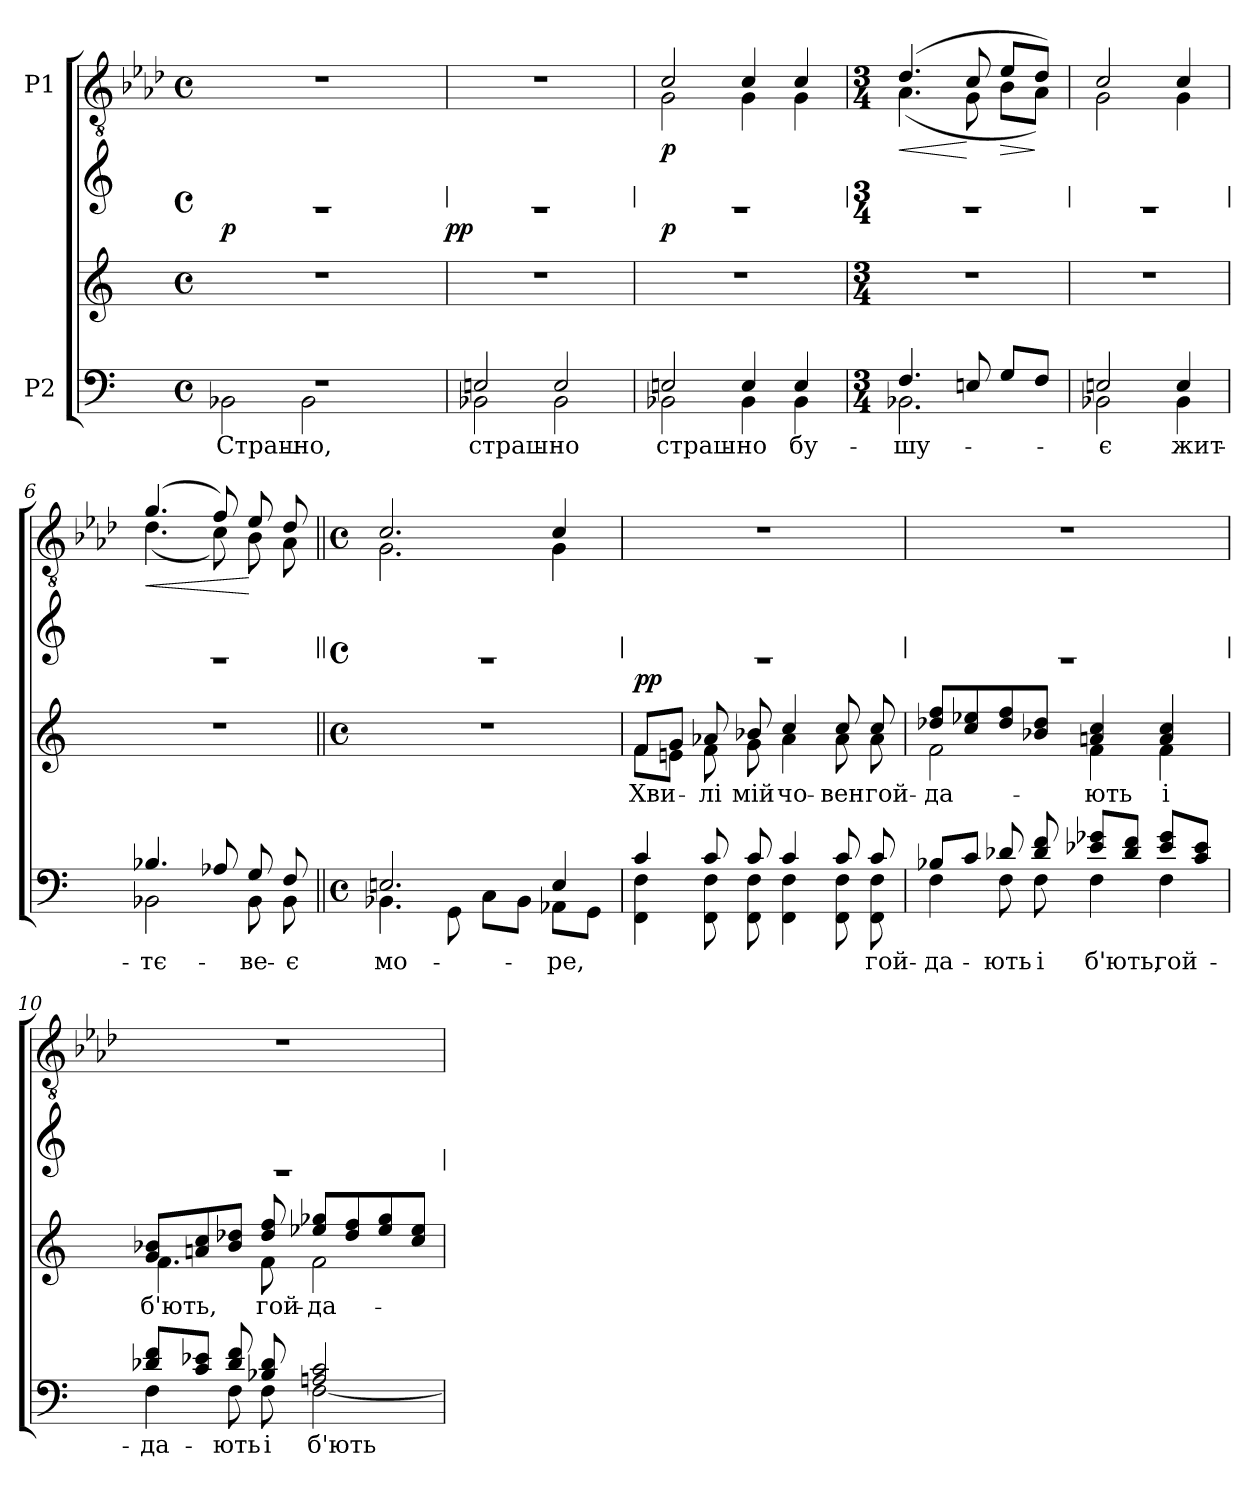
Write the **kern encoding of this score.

**kern	**text	**kern	**text	**kern	**dynam	**kern	**dynam
*part2	*part2	*part2	*part2	*part2	*part2	*part1	*part1
*staff4	*staff4	*staff3	*staff3	*staff2	*staff2/3/4	*staff1	*staff1
*I"P2	*	*	*	*	*	*I"P1	*
!!LO:PB:g=z
*	*	*	*	*stria0	*	*	*
*clefF4	*	*clefG2	*	*clefG2	*	*clefGv2	*
*	*	*	*	*	*	*ITrd7c12	*
*k[]	*	*k[]	*	*k[]	*	*k[b-e-a-d-]	*
*C:	*	*C:	*	*C:	*	*A-:	*
*M4/4	*	*M4/4	*	*M4/4	*	*M4/4	*
*met(c)	*	*met(c)	*	*met(c)	*	*met(c)	*
=1	=1	=1	=1	=1	=1	=1	=1
*^	*	*	*	*	*	*	*
!	!	!LO:LY:a:color=#000000	!	!	!	!	!	!
*	*^	*	*	*	*	*	*	*
1r	2BB-i\	2ryy	Страш-	1r	.	1r	p	1r	.
!	!	!	!LO:LY:a:color=#000000	!	!	!	!	!	!
.	2BB-i\	4ryy	-но,	.	.	.	.	.	.
.	.	8ryy	.	.	.	.	.	.	.
.	.	16ryy	.	.	.	.	.	.	.
.	.	32ryy	.	.	.	.	.	.	.
.	.	64ryy	.	.	.	.	.	.	.
.	.	128...ryy	.	.	.	.	.	.	.
.	.	1024ryy	.	.	.	.	pp	.	.
*	*v	*v	*	*	*	*	*	*	*
=2	=2	=2	=2	=2	=2	=2	=2	=2
*	*^	*	*	*	*	*	*	*
!	!	!	!LO:LY:a:color=#000000	!	!	!	!	!	!
*	*v	*v	*	*	*	*	*	*	*
2Eni/	2BB-i\	страш-	1r	.	1r	.	1r	.
!	!	!LO:LY:a:color=#000000	!	!	!	!	!	!
2Ei/	2BB-i\	-но	.	.	.	.	.	.
=3	=3	=3	=3	=3	=3	=3	=3	=3
!	!	!LO:LY:a:color=#000000	!	!	!	!	!	!
*	*	*	*	*	*	*	*^	*
2Eni/	2BB-i\	страш-	1r	.	1r	p	2Ci/	2GGi\	p
!	!	!LO:LY:a:color=#000000	!	!	!	!	!	!	!
4Ei/	4BB-i\	-но	.	.	.	.	4Ci/	4GGi\	.
!	!	!LO:LY:a:color=#000000	!	!	!	!	!	!	!
4Ei/	4BB-i\	бу-	.	.	.	.	4Ci/	4GGi\	.
=4	=4	=4	=4	=4	=4	=4	=4	=4	=4
*M3/4	*	*	*M3/4	*	*M3/4	*	*M3/4	*	*
!	!	!LO:LY:a:color=#000000	!LO:N:vis=1	!	!LO:N:vis=1	!	!	!	!LO:HP:b
4.Fi/	2.BB-i\	-шу-	2.r	.	2.r	.	(4.D-i/	(4.AA-i\	<
8Eni/	.	.	.	.	.	.	8Ci/	8GGi\	[
!	!	!	!	!	!	!	!	!	!LO:HP:b
8Gi/L	.	.	.	.	.	.	8E-i/L	8BB-i\L	>
8Fi/J	.	.	.	.	.	.	8D-i/J)	8AA-i\J)	]
!!LO:LB:g=z	!!
=5	=5	=5	=5	=5	=5	=5	=5	=5	=5
!	!	!LO:LY:a:color=#000000	!LO:N:vis=1	!	!LO:N:vis=1	!	!	!	!
2Eni/	2BB-i\	-є	2.r	.	2.r	.	2Ci/	2GGi\	.
!	!	!LO:LY:a:color=#000000	!	!	!	!	!	!	!
4Ei/	4BB-i\	жит-	.	.	.	.	4Ci/	4GGi\	.
=6	=6	=6	=6	=6	=6	=6	=6	=6	=6
!	!	!LO:LY:a:color=#000000	!LO:N:vis=1	!	!LO:N:vis=1	!	!	!	!LO:HP:b
4.B-i/	2BB-i\	-тє-	2.r	.	2.r	.	(4.Gi/	(4.D-i\	<
8A-i/	.	.	.	.	.	.	8Fi/)	8Ci\)	.
!	!	!LO:LY:a:color=#000000	!	!	!	!	!	!	!
8Gi/	8BB-i\	-ве-	.	.	.	.	8E-i/	8BB-i\	[
!	!	!LO:LY:a:color=#000000	!	!	!	!	!	!	!
8Fi/	8BB-i\	-є	.	.	.	.	8D-i/	8AA-i\	.
=7||	=7||	=7||	=7||	=7||	=7||	=7||	=7||	=7||	=7||
*M4/4	*	*	*M4/4	*	*M4/4	*	*M4/4	*	*
*met(c)	*	*	*met(c)	*	*met(c)	*	*met(c)	*	*
!	!	!LO:LY:a:color=#000000	!	!	!	!	!	!	!
2.Eni/	4.BB-i\	мо-	1r	.	1r	.	2.Ci/	2.GGi\	.
.	8GGi\	.	.	.	.	.	.	.	.
.	8Ci\L	.	.	.	.	.	.	.	.
.	8BB-i\J	.	.	.	.	.	.	.	.
!	!	!LO:LY:a:color=#000000	!	!	!	!	!	!	!
4Ei/	8AA-i\L	-ре,	.	.	.	.	4Ci/	4GGi\	.
.	8GGi\J	.	.	.	.	.	.	.	.
*	*	*	*	*	*	*	*v	*v	*
!!LO:LB:g=z
=8	=8	=8	=8	=8	=8	=8	=8	=8
!	!	!	!	!LO:LY:b:color=#000000	!	!	!	!
*	*	*	*^	*	*	*	*	*
4ci/	4FFi\ 4Fi	.	8fi/L	8fi\L	Хви-	1r	p p	1r	.
.	.	.	8gi/J	8eni\J	.	.	.	.	.
!	!	!	!	!	!LO:LY:b:color=#000000	!	!	!	!
8ci/	8FFi\ 8Fi	.	8a-i/	8fi\	-лі	.	.	.	.
!	!	!	!	!	!LO:LY:b:color=#000000	!	!	!	!
8ci/	8FFi\ 8Fi	.	8b-i/	8gi\	мій	.	.	.	.
!	!	!	!	!	!LO:LY:b:color=#000000	!	!	!	!
4ci/	4FFi\ 4Fi	.	4cci/	4a-i\	чо-	.	.	.	.
!	!	!	!	!	!LO:LY:b:color=#000000	!	!	!	!
8ci/	8FFi\ 8Fi	.	8cci/	8a-i\	-вен	.	.	.	.
!	!	!LO:LY:a:color=#000000	!	!	!	!	!	!	!
!	!	!	!	!	!LO:LY:b:color=#000000	!	!	!	!
8ci/	8FFi\ 8Fi	гой-	8cci/	8a-i\	гой-	.	.	.	.
=9	=9	=9	=9	=9	=9	=9	=9	=9	=9
!	!	!LO:LY:a:color=#000000	!	!	!	!	!	!	!
!	!	!	!	!	!LO:LY:b:color=#000000	!	!	!	!
8B-i/L	4Fi\	-да-	8dd-i/ 8ffiL	2fi\	-да-	1r	.	1r	.
8ci/J	.	.	8cci/ 8ee-i	.	.	.	.	.	.
!	!	!LO:LY:a:color=#000000	!	!	!	!	!	!	!
8d-i/	8Fi\	-ють	8dd-i/ 8ffi	.	.	.	.	.	.
!	!	!LO:LY:a:color=#000000	!	!	!	!	!	!	!
8d-i/ 8fi	8Fi\	і	8b-i/ 8dd-iJ	.	.	.	.	.	.
!	!	!LO:LY:a:color=#000000	!	!	!	!	!	!	!
!	!	!	!	!	!LO:LY:b:color=#000000	!	!	!	!
8e-i/ 8g-XiL	4Fi\	б'ють,	4ani/ 4cci	4fi\	-ють	.	.	.	.
8d-i/ 8fiJ	.	.	.	.	.	.	.	.	.
!	!	!LO:LY:a:color=#000000	!	!	!	!	!	!	!
!	!	!	!	!	!LO:LY:b:color=#000000	!	!	!	!
8e-i/ 8g-iL	4Fi\	гой-	4ai/ 4cci	4fi\	і	.	.	.	.
8ci/ 8e-iJ	.	.	.	.	.	.	.	.	.
!!LO:LB:g=z
=10	=10	=10	=10	=10	=10	=10	=10	=10	=10
!	!	!LO:LY:a:color=#000000	!	!	!	!	!	!	!
!	!	!	!	!	!LO:LY:b:color=#000000	!	!	!	!
8d-i/ 8fiL	4Fi\	-да-	8gi/ 8b-iL	4.fi\	б'ють,	1r	.	1r	.
8ci/ 8e-iJ	.	.	8ani/ 8cci	.	.	.	.	.	.
!	!	!LO:LY:a:color=#000000	!	!	!	!	!	!	!
8d-i/ 8fi	8Fi\	-ють	8b-i/ 8dd-iJ	.	.	.	.	.	.
!	!	!LO:LY:a:color=#000000	!	!	!	!	!	!	!
!	!	!	!	!	!LO:LY:b:color=#000000	!	!	!	!
8B-i/ 8d-i	8Fi\	і	8dd-i/ 8ffi	8fi\	гой-	.	.	.	.
!	!	!LO:LY:a:color=#000000	!	!	!	!	!	!	!
!	!	!	!	!	!LO:LY:b:color=#000000	!	!	!	!
2Ani/ 2ci	[<2Fi\	б'ють	8ee-i/ 8gg-XiL	2fi\	-да-	.	.	.	.
.	.	.	8dd-i/ 8ffi	.	.	.	.	.	.
.	.	.	8ee-i/ 8gg-i	.	.	.	.	.	.
.	.	.	8cci/ 8ee-iJ	.	.	.	.	.	.
*v	*v	*	*	*	*	*	*	*	*
*	*	*v	*v	*	*	*	*	*
=	=	=	=	=	=	=	=
*-	*-	*-	*-	*-	*-	*-	*-
